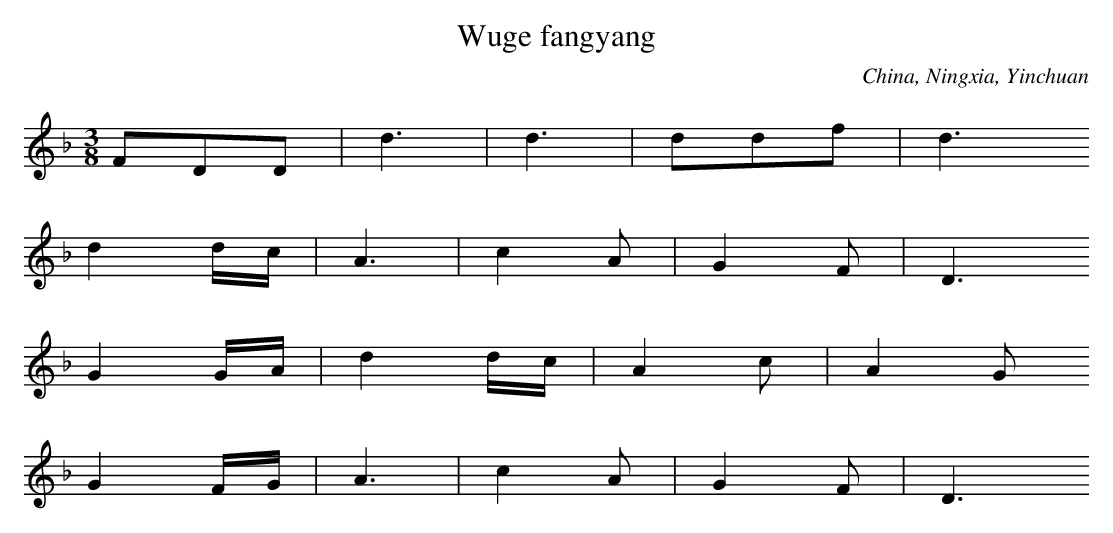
X:1
T: Wuge fangyang
O: China, Ningxia, Yinchuan
M: 3/8
L: 1/16
K: F
F2D2D2 | d6 | d6 | d2d2f2 | d6
d4dc | A6 | c4A2 | G4F2 | D6
G4GA | d4dc | A4c2 | A4G2
G4FG | A6 | c4A2 | G4F2 | D6
